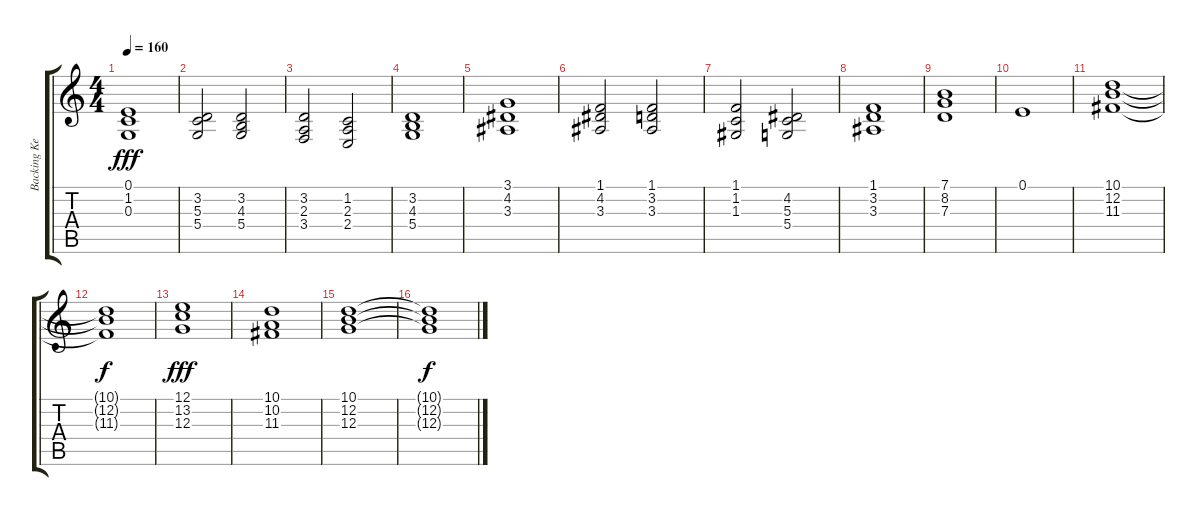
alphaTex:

\track ("Backing Keyboard Melody" "Backing Ke") {instrument stringensemble2}
\staff {score tabs}
\tuning (E4 B3 G3 D3 A2 E2) {hide}
\ts (4 4)
\tempo 160
\clef g2
\ks c
(0.1 1.2 0.3).1{dy fff} |
(3.2 5.3 5.4).2 (3.2 4.3 5.4).2 |
(3.2 2.3 3.4).2 (1.2 2.3 2.4).2 |
(3.2 4.3 5.4).1 |
(3.1 4.2 3.3).1 |
(1.1 4.2 3.3).2 (1.1 3.2 3.3).2 |
(1.1 1.2 1.3).2 (4.2 5.3 5.4).2 |
(1.1 3.2 3.3).1 |
(7.1 8.2 7.3).1 |
0.1.1 |
(10.1 12.2 11.3).1 |
(10.1{t} 12.2{t} 11.3{t}).1{dy f} |
(12.1 13.2 12.3).1{dy fff} |
(10.1 10.2 11.3).1 |
(10.1 12.2 12.3).1 |
(10.1{t} 12.2{t} 12.3{t}).1{dy f}
